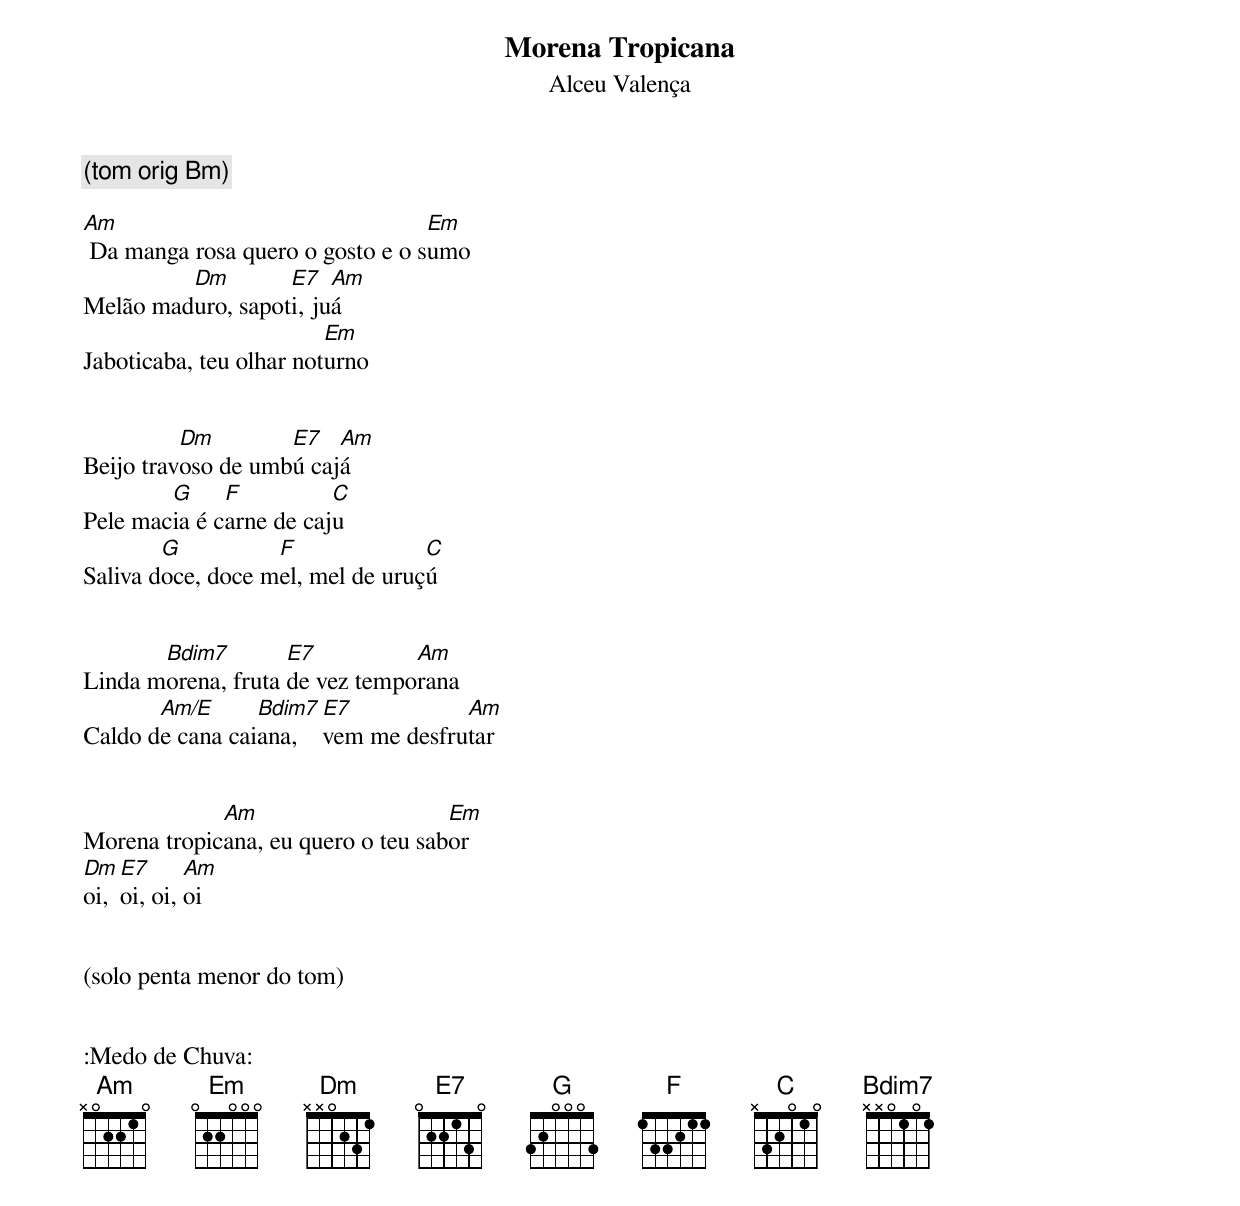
Morena Tropicana
Alceu Valença

(tom orig Bm)

Am                                Em
 Da manga rosa quero o gosto e o sumo
         Dm        E7   Am
Melão maduro, sapoti, juá
                         Em
Jaboticaba, teu olhar noturno


          Dm        E7   Am
Beijo travoso de umbú cajá
        G     F          C
Pele macia é carne de caju
        G          F              C
Saliva doce, doce mel, mel de uruçú


       Bm7(b5)      E7          Am
Linda morena, fruta de vez temporana
       Am/E      Bm7(b5) E7           Am
Caldo de cana caiana,    vem me desfrutar


             Am                     Em
Morena tropicana, eu quero o teu sabor
Dm  E7      Am
oi, oi, oi, oi


(solo penta menor do tom)


:Medo de Chuva:
